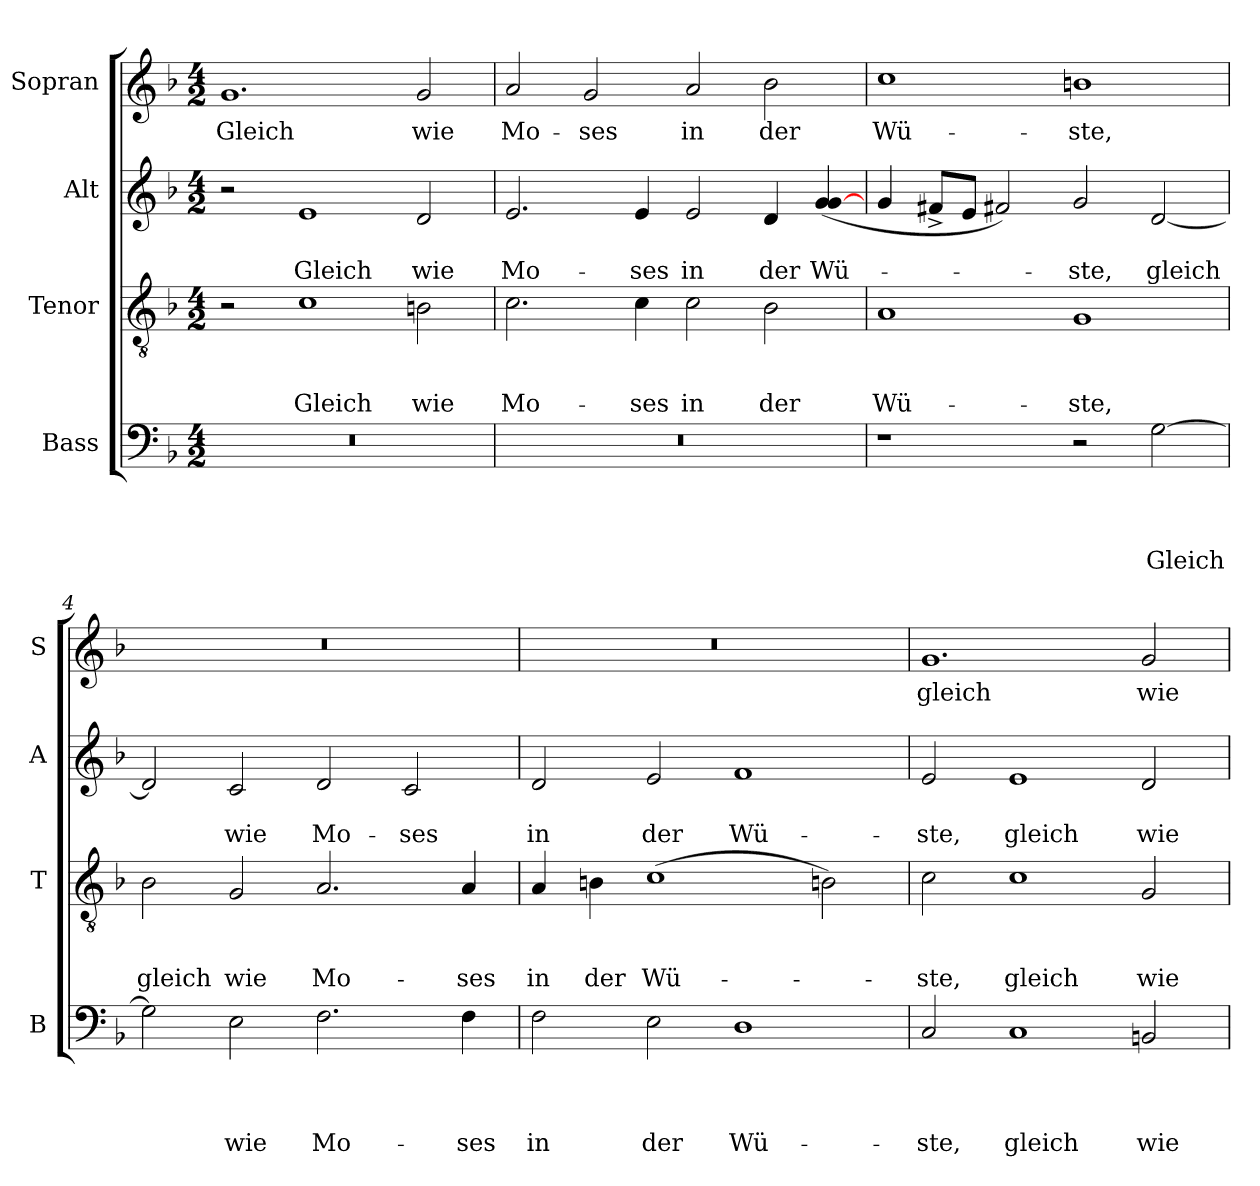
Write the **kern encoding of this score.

**kern	**text	**text	**text	**text	**kern	**text	**text	**text	**kern	**text	**text	**kern	**text
*part4	*part4	*part4	*part4	*part4	*part3	*part3	*part3	*part3	*part2	*part2	*part2	*part1	*part1
*staff4	*staff4	*staff4	*staff4	*staff4	*staff3	*staff3	*staff3	*staff3	*staff2	*staff2	*staff2	*staff1	*staff1
*I"Bass	*	*	*	*	*I"Tenor	*	*	*	*I"Alt	*	*	*I"Sopran	*
*I'B	*	*	*	*	*I'T	*	*	*	*I'A	*	*	*I'S	*
*clefF4	*	*	*	*	*clefGv2	*	*	*	*clefG2	*	*	*clefG2	*
*k[b-]	*	*	*	*	*k[b-]	*	*	*	*k[b-]	*	*	*k[b-]	*
*F:	*	*	*	*	*F:	*	*	*	*F:	*	*	*F:	*
*M4/2	*	*	*	*	*M4/2	*	*	*	*M4/2	*	*	*M4/2	*
=1	=1	=1	=1	=1	=1	=1	=1	=1	=1	=1	=1	=1	=1
!	!	!	!	!	!	!	!	!	!	!	!	!	!LO:LY:b
0r	.	.	.	.	2r	.	.	.	2r	.	.	1.g	Gleich
!	!	!	!	!	!	!	!	!LO:LY:b	!	!	!LO:LY:b	!	!
.	.	.	.	.	1c	.	.	Gleich	1e	.	Gleich	.	.
!	!	!	!	!	!	!	!	!LO:LY:b	!	!	!LO:LY:b	!	!LO:LY:b
.	.	.	.	.	2Bn\	.	.	wie	2d/	.	wie	2g/	wie
=2	=2	=2	=2	=2	=2	=2	=2	=2	=2	=2	=2	=2	=2
!	!	!	!	!	!	!	!	!LO:LY:b	!	!	!LO:LY:b	!	!LO:LY:b
0r	.	.	.	.	2.c\	.	.	Mo-	2.e/	.	Mo-	2a/	Mo-
!	!	!	!	!	!	!	!	!	!	!	!	!	!LO:LY:b
.	.	.	.	.	.	.	.	.	.	.	.	2g/	-ses
!	!	!	!	!	!	!	!	!LO:LY:b	!	!	!LO:LY:b	!	!
.	.	.	.	.	4c\	.	.	-ses	4e/	.	-ses	.	.
!	!	!	!	!	!	!	!	!LO:LY:b	!	!	!LO:LY:b	!	!LO:LY:b
.	.	.	.	.	2c\	.	.	in	2e/	.	in	2a/	in
!	!	!	!	!	!	!	!	!LO:LY:b	!	!	!LO:LY:b	!	!LO:LY:b
.	.	.	.	.	2B-\	.	.	der	4d/	.	der	2b-\	der
!	!	!	!	!	!	!	!	!	!	!	!LO:LY:b	!	!
.	.	.	.	.	.	.	.	.	(<4g/ [<4g/	.	Wü-	.	.
=3	=3	=3	=3	=3	=3	=3	=3	=3	=3	=3	=3	=3	=3
!	!	!	!	!	!	!	!	!LO:LY:b	!	!	!	!	!LO:LY:b
1r	.	.	.	.	1A	.	.	Wü-	4g/	.	.	1cc	Wü-
.	.	.	.	.	.	.	.	.	8f#X^</L	.	.	.	.
.	.	.	.	.	.	.	.	.	8e/J	.	.	.	.
.	.	.	.	.	.	.	.	.	2f#X/)	.	.	.	.
!	!	!	!	!	!	!	!	!LO:LY:b	!	!	!LO:LY:b	!	!LO:LY:b
2r	.	.	.	.	1G	.	.	-ste,	2g/	.	-ste,	1bn	-ste,
!	!	!	!	!LO:LY:b	!	!	!	!	!	!	!LO:LY:b	!	!
[>2G\	.	.	.	Gleich	.	.	.	.	[<2d/	.	gleich	.	.
=4	=4	=4	=4	=4	=4	=4	=4	=4	=4	=4	=4	=4	=4
!	!	!	!	!	!	!	!	!LO:LY:b	!	!	!	!	!
2G\]	.	.	.	.	2B-\	.	.	gleich	2d/]	.	.	0r	.
!	!	!	!	!LO:LY:b	!	!	!	!LO:LY:b	!	!	!LO:LY:b	!	!
2E\	.	.	.	wie	2G/	.	.	wie	2c/	.	wie	.	.
!	!	!	!	!LO:LY:b	!	!	!	!LO:LY:b	!	!	!LO:LY:b	!	!
2.F\	.	.	.	Mo-	2.A/	.	.	Mo-	2d/	.	Mo-	.	.
!	!	!	!	!	!	!	!	!	!	!	!LO:LY:b	!	!
.	.	.	.	.	.	.	.	.	2c/	.	-ses	.	.
!	!	!	!	!LO:LY:b	!	!	!	!LO:LY:b	!	!	!	!	!
4F\	.	.	.	-ses	4A/	.	.	-ses	.	.	.	.	.
=5	=5	=5	=5	=5	=5	=5	=5	=5	=5	=5	=5	=5	=5
!	!	!	!	!LO:LY:b	!	!	!	!LO:LY:b	!	!	!LO:LY:b	!	!
2F\	.	.	.	in	4A/	.	.	in	2d/	.	in	0r	.
!	!	!	!	!	!	!	!	!LO:LY:b	!	!	!	!	!
.	.	.	.	.	4Bn\	.	.	der	.	.	.	.	.
!	!	!	!	!LO:LY:b	!	!	!	!LO:LY:b	!	!	!LO:LY:b	!	!
2E\	.	.	.	der	(>1c	.	.	Wü-	2e/	.	der	.	.
!	!	!	!	!LO:LY:b	!	!	!	!	!	!	!LO:LY:b	!	!
1D	.	.	.	Wü-	.	.	.	.	1f	.	Wü-	.	.
.	.	.	.	.	2Bn\)	.	.	.	.	.	.	.	.
!!LO:LB:g=z
=6	=6	=6	=6	=6	=6	=6	=6	=6	=6	=6	=6	=6	=6
!	!	!	!	!LO:LY:b	!	!	!	!LO:LY:b	!	!	!LO:LY:b	!	!LO:LY:b
2C/	.	.	.	-ste,	2c\	.	.	-ste,	2e/	.	-ste,	1.g	gleich
!	!	!	!	!LO:LY:b	!	!	!	!LO:LY:b	!	!	!LO:LY:b	!	!
1C	.	.	.	gleich	1c	.	.	gleich	1e	.	gleich	.	.
!	!	!	!	!LO:LY:b	!	!	!	!LO:LY:b	!	!	!LO:LY:b	!	!LO:LY:b
2BBn/	.	.	.	wie	2G/	.	.	wie	2d/	.	wie	2g/	wie
=	=	=	=	=	=	=	=	=	=	=	=	=	=
*-	*-	*-	*-	*-	*-	*-	*-	*-	*-	*-	*-	*-	*-
